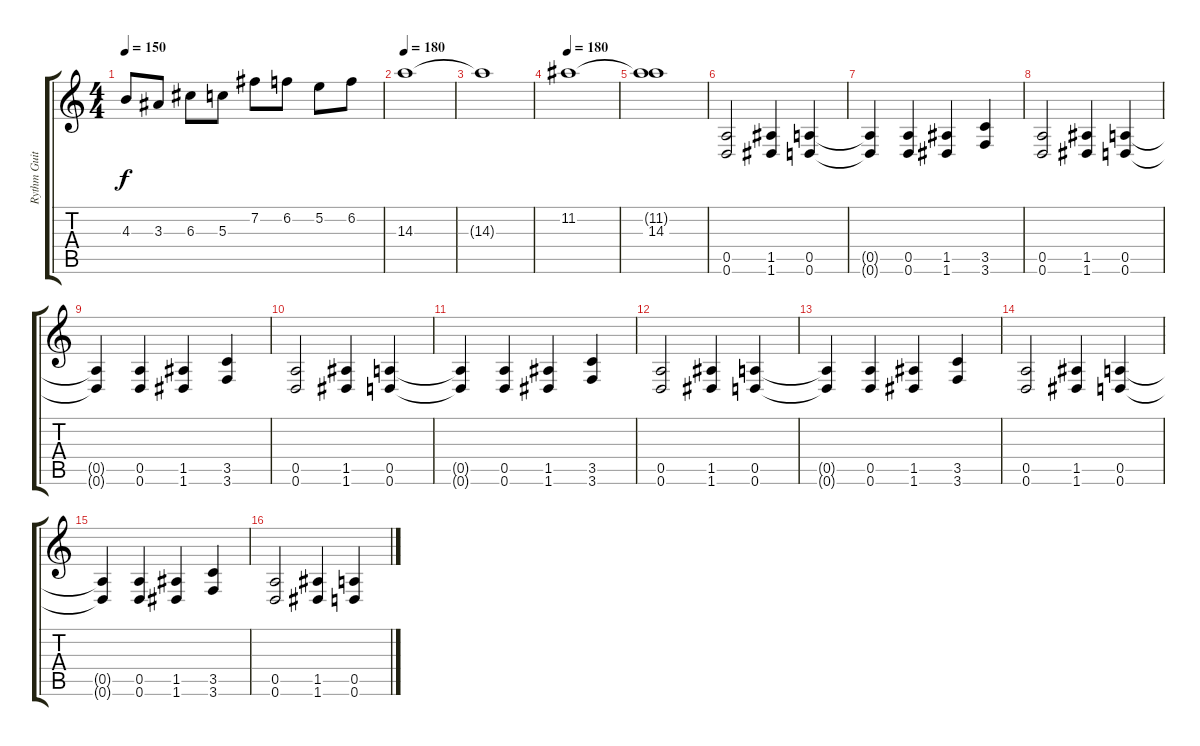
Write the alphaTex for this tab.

\track ("Rythm Guitar" "Rythm Guit") {instrument distortionguitar}
\staff {score tabs}
\tuning (E4 B3 G3 D3 A2 D2) {hide}
\ts (4 4)
\tempo 150
\clef g2
\ks c
4.3.8{dy f} 3.3.8 6.3.8 5.3.8 7.2.8 6.2.8 5.2.8 6.2.8 |
\tempo 180
14.3.1 |
14.3{t}.1 |
\tempo 180
11.2.1 |
(11.2{t} 14.3).1 |
(0.5 0.6).2 (1.5 1.6).4 (0.5 0.6).4 |
(0.5{t} 0.6{t}).4 (0.5 0.6).4 (1.5 1.6).4 (3.5 3.6).4 |
(0.5 0.6).2 (1.5 1.6).4 (0.5 0.6).4 |
(0.5{t} 0.6{t}).4 (0.5 0.6).4 (1.5 1.6).4 (3.5 3.6).4 |
(0.5 0.6).2 (1.5 1.6).4 (0.5 0.6).4 |
(0.5{t} 0.6{t}).4 (0.5 0.6).4 (1.5 1.6).4 (3.5 3.6).4 |
(0.5 0.6).2 (1.5 1.6).4 (0.5 0.6).4 |
(0.5{t} 0.6{t}).4 (0.5 0.6).4 (1.5 1.6).4 (3.5 3.6).4 |
(0.5 0.6).2 (1.5 1.6).4 (0.5 0.6).4 |
(0.5{t} 0.6{t}).4 (0.5 0.6).4 (1.5 1.6).4 (3.5 3.6).4 |
(0.5 0.6).2 (1.5 1.6).4 (0.5 0.6).4
